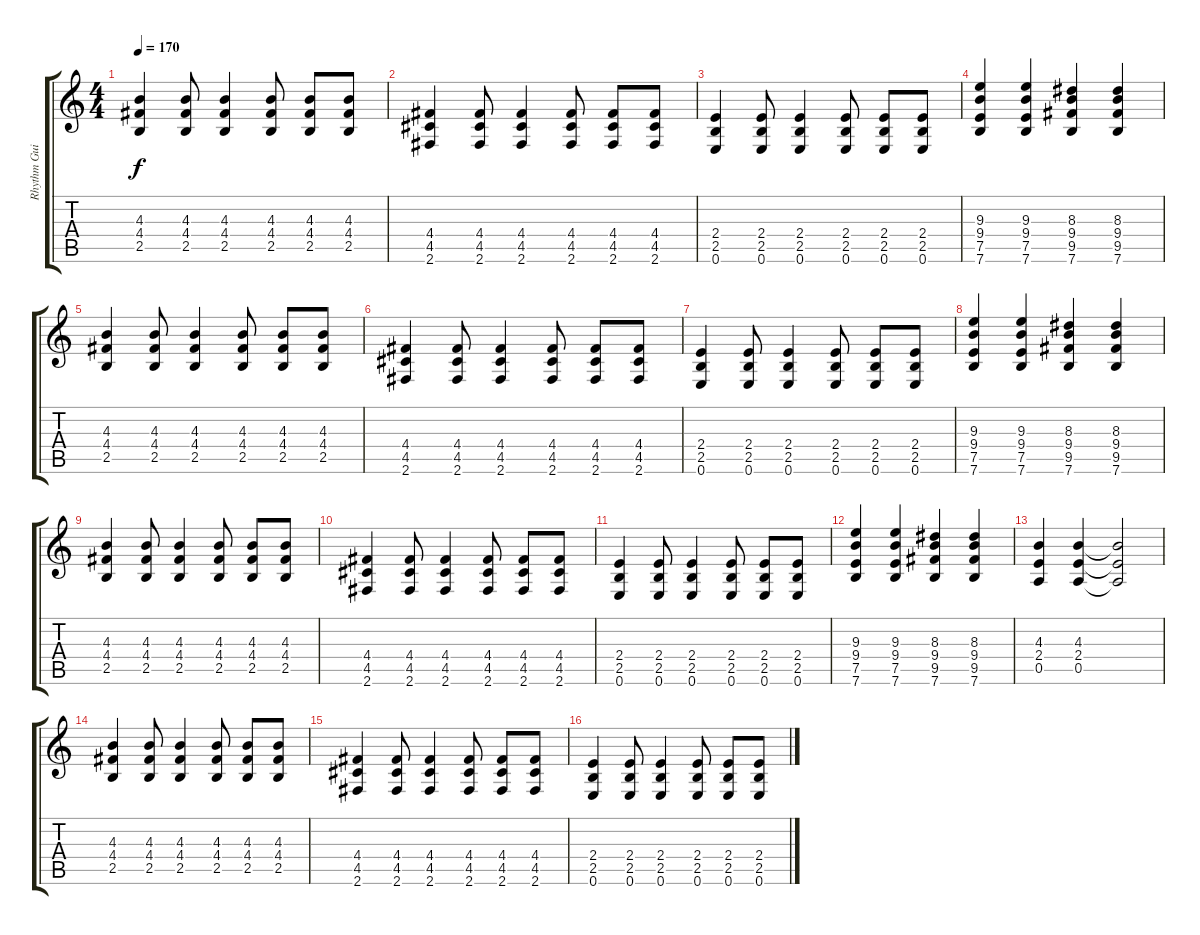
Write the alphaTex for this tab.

\track ("Rhythm Guitar" "Rhythm Gui") {instrument distortionguitar}
\staff {score tabs}
\tuning (E4 B3 G3 D3 A2 E2) {hide}
\ts (4 4)
\tempo 170
\clef g2
\ks c
(4.3 4.4 2.5).4{dy f} (4.3 4.4 2.5).8 (4.3 4.4 2.5).4 (4.3 4.4 2.5).8 (4.3 4.4 2.5).8 (4.3 4.4 2.5).8 |
(4.4 4.5 2.6).4 (4.4 4.5 2.6).8 (4.4 4.5 2.6).4 (4.4 4.5 2.6).8 (4.4 4.5 2.6).8 (4.4 4.5 2.6).8 |
(2.4 2.5 0.6).4 (2.4 2.5 0.6).8 (2.4 2.5 0.6).4 (2.4 2.5 0.6).8 (2.4 2.5 0.6).8 (2.4 2.5 0.6).8 |
(9.3 9.4 7.5 7.6).4 (9.3 9.4 7.5 7.6).4 (8.3 9.4 9.5 7.6).4 (8.3 9.4 9.5 7.6).4 |
(4.3 4.4 2.5).4 (4.3 4.4 2.5).8 (4.3 4.4 2.5).4 (4.3 4.4 2.5).8 (4.3 4.4 2.5).8 (4.3 4.4 2.5).8 |
(4.4 4.5 2.6).4 (4.4 4.5 2.6).8 (4.4 4.5 2.6).4 (4.4 4.5 2.6).8 (4.4 4.5 2.6).8 (4.4 4.5 2.6).8 |
(2.4 2.5 0.6).4 (2.4 2.5 0.6).8 (2.4 2.5 0.6).4 (2.4 2.5 0.6).8 (2.4 2.5 0.6).8 (2.4 2.5 0.6).8 |
(9.3 9.4 7.5 7.6).4 (9.3 9.4 7.5 7.6).4 (8.3 9.4 9.5 7.6).4 (8.3 9.4 9.5 7.6).4 |
(4.3 4.4 2.5).4 (4.3 4.4 2.5).8 (4.3 4.4 2.5).4 (4.3 4.4 2.5).8 (4.3 4.4 2.5).8 (4.3 4.4 2.5).8 |
(4.4 4.5 2.6).4 (4.4 4.5 2.6).8 (4.4 4.5 2.6).4 (4.4 4.5 2.6).8 (4.4 4.5 2.6).8 (4.4 4.5 2.6).8 |
(2.4 2.5 0.6).4 (2.4 2.5 0.6).8 (2.4 2.5 0.6).4 (2.4 2.5 0.6).8 (2.4 2.5 0.6).8 (2.4 2.5 0.6).8 |
(9.3 9.4 7.5 7.6).4 (9.3 9.4 7.5 7.6).4 (8.3 9.4 9.5 7.6).4 (8.3 9.4 9.5 7.6).4 |
(4.3 2.4 0.5).4 (4.3 2.4 0.5).4 (4.3{t} 2.4{t} 0.5{t}).2 |
(4.3 4.4 2.5).4 (4.3 4.4 2.5).8 (4.3 4.4 2.5).4 (4.3 4.4 2.5).8 (4.3 4.4 2.5).8 (4.3 4.4 2.5).8 |
(4.4 4.5 2.6).4 (4.4 4.5 2.6).8 (4.4 4.5 2.6).4 (4.4 4.5 2.6).8 (4.4 4.5 2.6).8 (4.4 4.5 2.6).8 |
(2.4 2.5 0.6).4 (2.4 2.5 0.6).8 (2.4 2.5 0.6).4 (2.4 2.5 0.6).8 (2.4 2.5 0.6).8 (2.4 2.5 0.6).8
